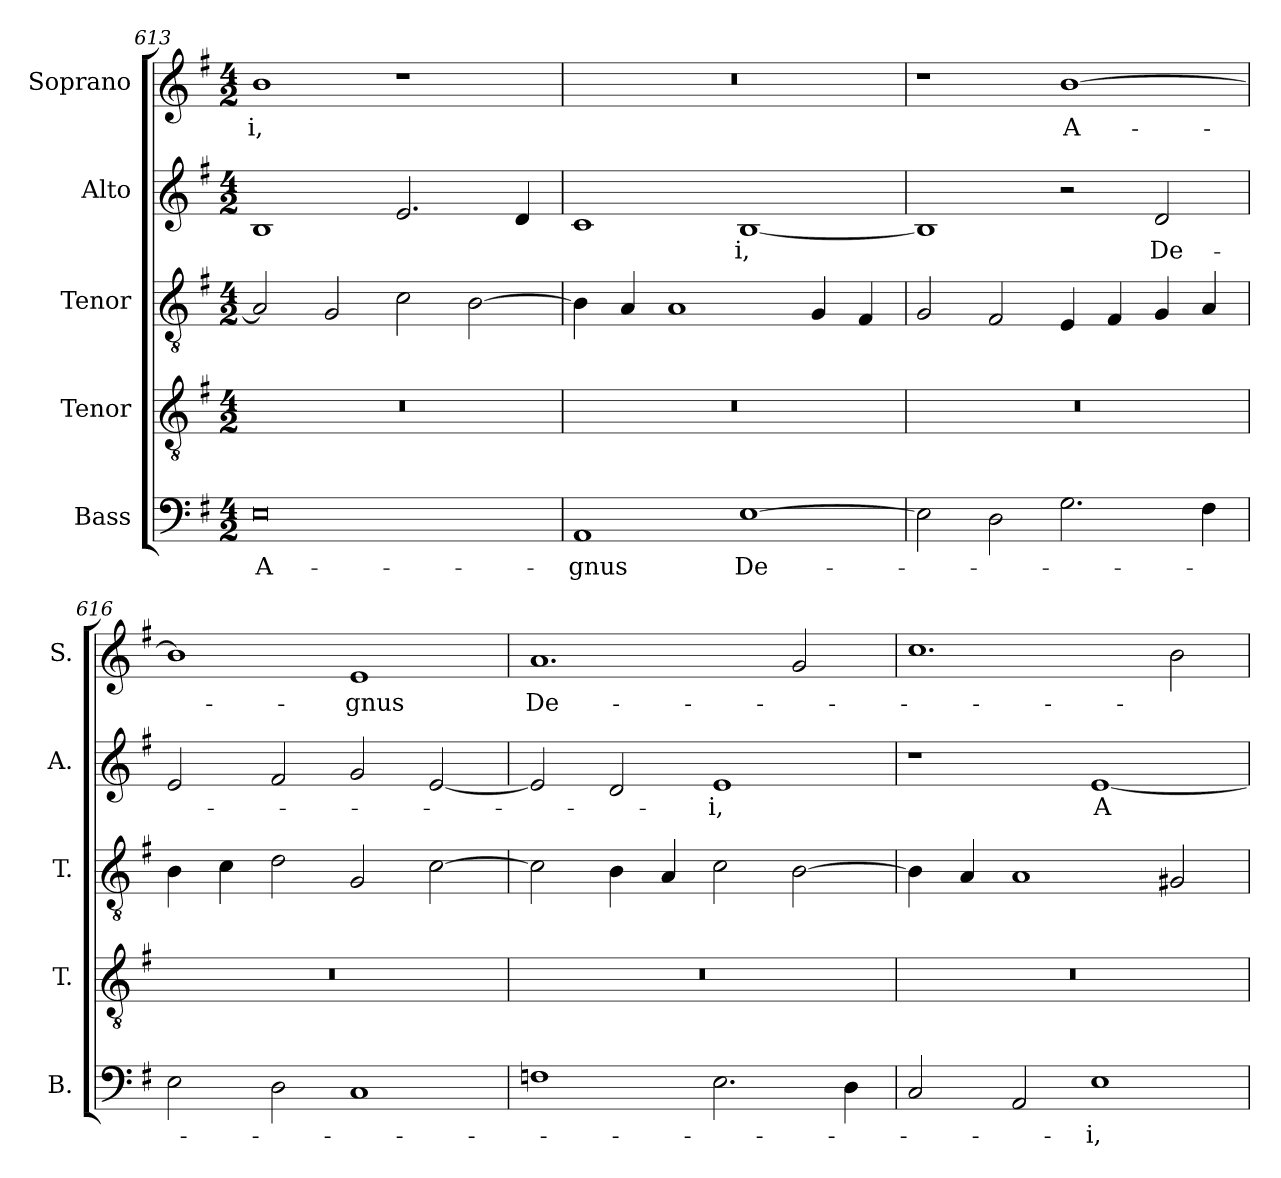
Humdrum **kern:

**kern	**text	**kern	**kern	**kern	**text	**kern	**text
*part5	*part5	*part4	*part3	*part2	*part2	*part1	*part1
*staff5	*staff5	*staff4	*staff3	*staff2	*staff2	*staff1	*staff1
*I"Bass	*	*I"Tenor	*I"Tenor	*I"Alto	*	*I"Soprano	*
*I'B.	*	*I'T.	*I'T.	*I'A.	*	*I'S.	*
!!LO:LB:g=z
*clefF4	*	*clefGv2	*clefGv2	*clefG2	*	*clefG2	*
*	*	*ITrd7c12	*ITrd7c12	*	*	*	*
*k[f#]	*	*k[f#]	*k[f#]	*k[f#]	*	*k[f#]	*
*G:	*	*G:	*G:	*G:	*	*G:	*
*M4/2	*	*M4/2	*M4/2	*M4/2	*	*M4/2	*
=613	=613	=613	=613	=613	=613	=613	=613
!	!LO:LY:b:color=#000000	!LO:N:vis=1	!	!	!	!	!
!	!	!	!	!	!	!	!LO:LY:b:color=#000000
0Ei	A-	0r	2AAi/]	1Bi	.	1bi	-i,
.	.	.	2GGi/	.	.	.	.
.	.	.	2Ci\	2.ei/	.	1r	.
.	.	.	[2BBi\	.	.	.	.
.	.	.	.	4di/	.	.	.
=614	=614	=614	=614	=614	=614	=614	=614
!	!LO:LY:b:color=#000000	!LO:N:vis=1	!	!	!	!LO:N:vis=1	!
1AAi	-gnus	0r	4BBi\]	1ci	.	0r	.
.	.	.	4AAi/	.	.	.	.
.	.	.	1AAi	.	.	.	.
!	!LO:LY:b:color=#000000	!	!	!	!	!	!
!	!	!	!	!	!LO:LY:b:color=#000000	!	!
[1Ei	De-	.	.	[1Bi	-i,	.	.
.	.	.	4GGi/	.	.	.	.
.	.	.	4FF#i/	.	.	.	.
=615	=615	=615	=615	=615	=615	=615	=615
!	!	!LO:N:vis=1	!	!	!	!	!
2Ei\]	.	0r	2GGi/	1Bi]	.	1r	.
2Di\	.	.	2FF#i/	.	.	.	.
!	!	!	!	!	!	!	!LO:LY:b:color=#000000
2.Gi\	.	.	4EEi/	2r	.	[1bi	A-
.	.	.	4FF#i/	.	.	.	.
!	!	!	!	!	!LO:LY:b:color=#000000	!	!
.	.	.	4GGi/	2di/	De-	.	.
4F#i\	.	.	4AAi/	.	.	.	.
=616	=616	=616	=616	=616	=616	=616	=616
!	!	!LO:N:vis=1	!	!	!	!	!
2Ei\	.	0r	4BBi\	2ei/	.	1bi]	.
.	.	.	4Ci\	.	.	.	.
2Di\	.	.	2Di\	2f#i/	.	.	.
!	!	!	!	!	!	!	!LO:LY:b:color=#000000
1Ci	.	.	2GGi/	2gi/	.	1ei	-gnus
.	.	.	[2Ci\	[2ei/	.	.	.
=617	=617	=617	=617	=617	=617	=617	=617
!	!	!LO:N:vis=1	!	!	!	!	!
!	!	!	!	!	!	!	!LO:LY:b:color=#000000
1Fni	.	0r	2Ci\]	2ei/]	.	1.ai	De-
.	.	.	4BBi\	2di/	.	.	.
.	.	.	4AAi/	.	.	.	.
!	!	!	!	!	!LO:LY:b:color=#000000	!	!
2.Ei\	.	.	2Ci\	1ei	-i,	.	.
.	.	.	[2BBi\	.	.	2gi/	.
4Di\	.	.	.	.	.	.	.
=618	=618	=618	=618	=618	=618	=618	=618
!	!	!LO:N:vis=1	!	!	!	!	!
2Ci/	.	0r	4BBi\]	1r	.	1.cci	.
.	.	.	4AAi/	.	.	.	.
2AAi/	.	.	1AAi	.	.	.	.
!	!LO:LY:b:color=#000000	!	!	!	!	!	!
!	!	!	!	!	!LO:LY:b:color=#000000	!	!
1Ei	-i,	.	.	[1ei	A-	.	.
.	.	.	2GG#Xi/	.	.	2bi\	.
=	=	=	=	=	=	=	=
*-	*-	*-	*-	*-	*-	*-	*-
